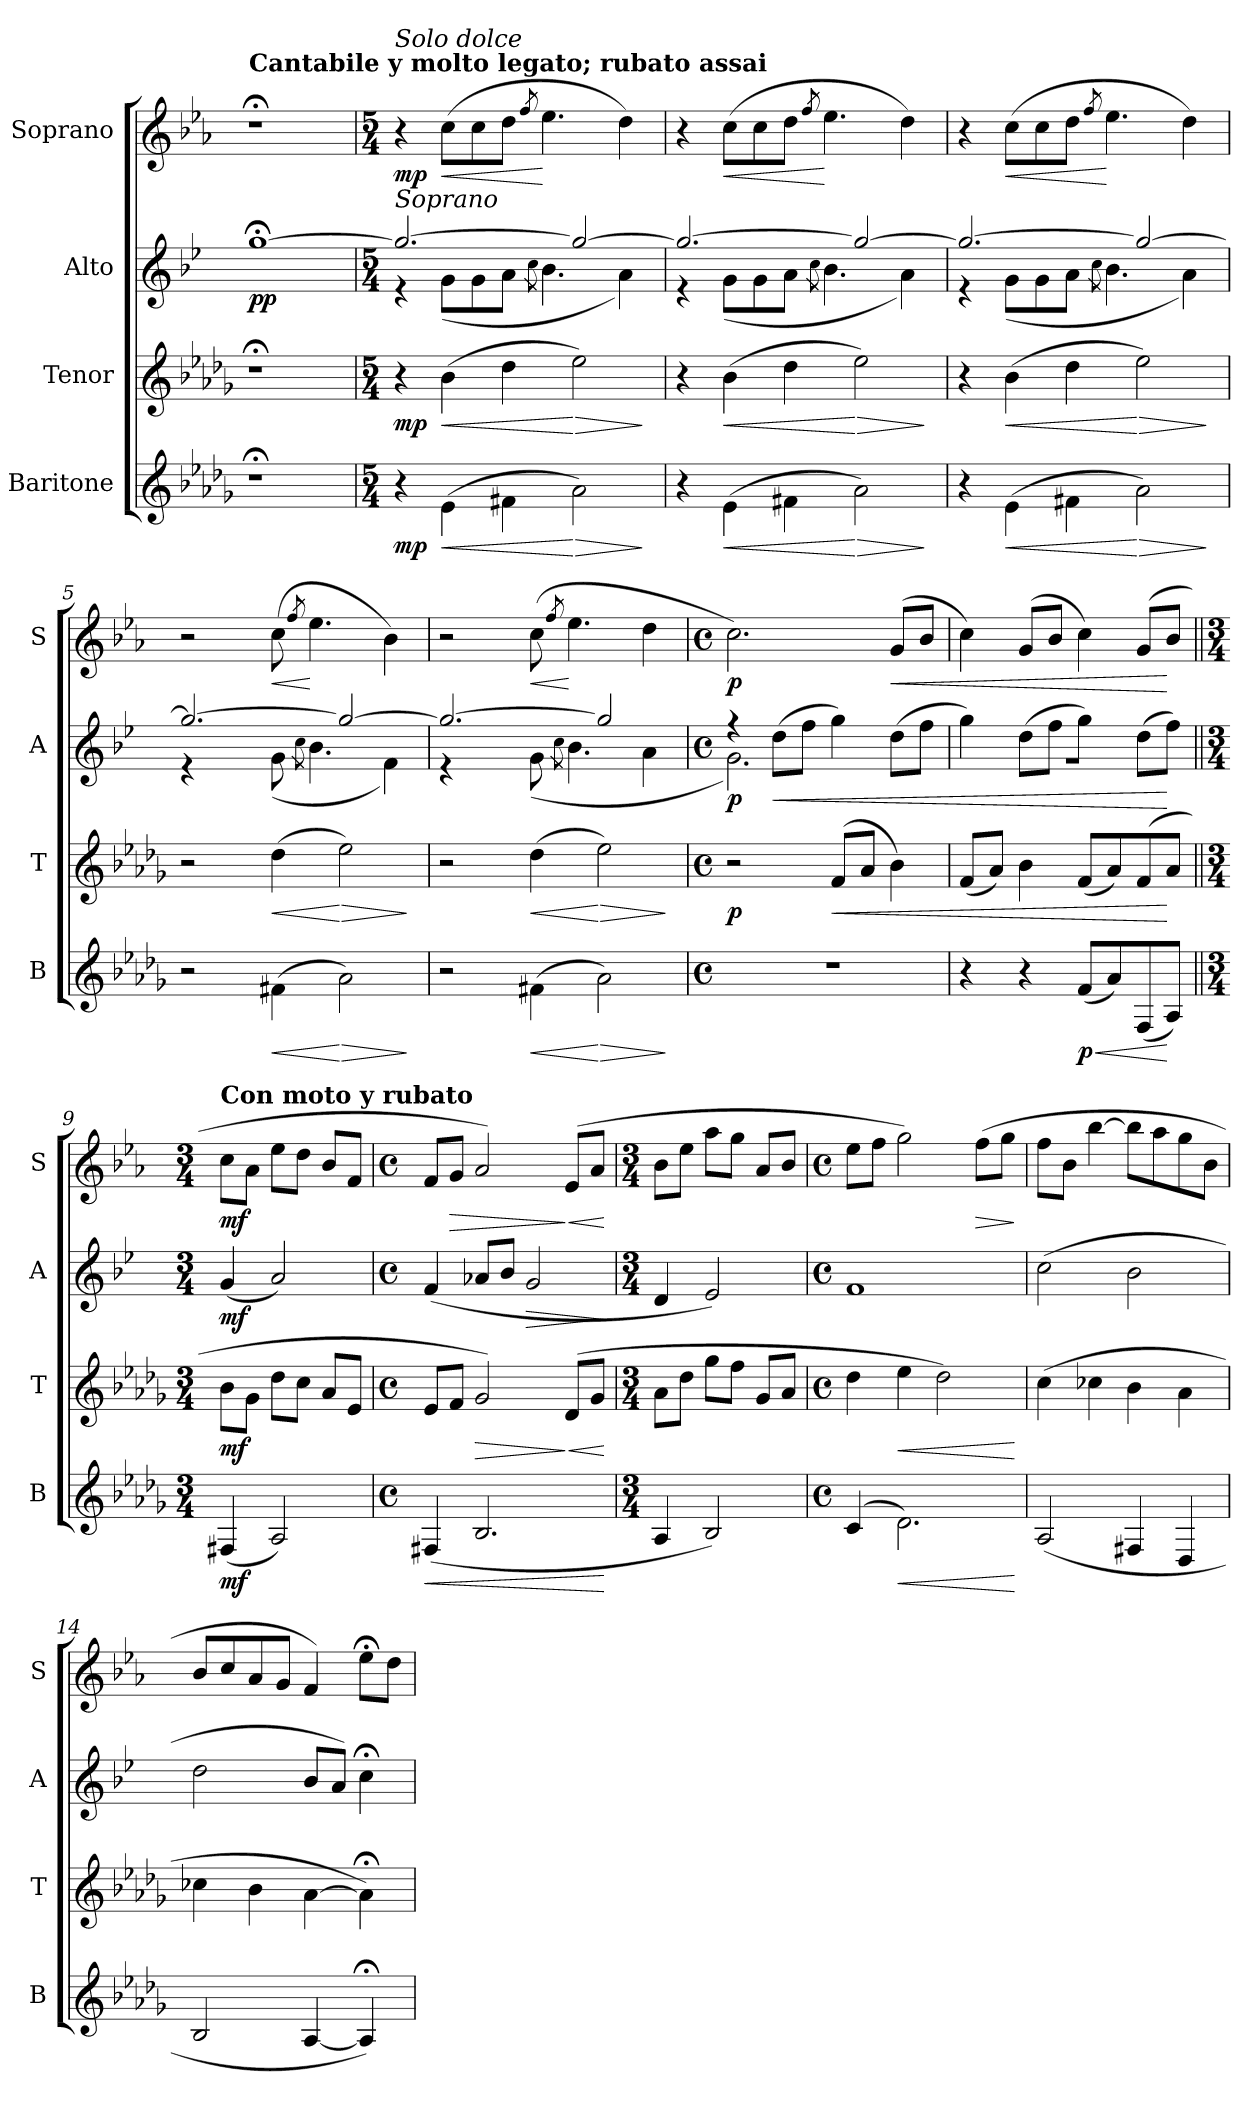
**kern	**dynam	**kern	**dynam	**kern	**dynam	**kern	**dynam
*part4	*part4	*part3	*part3	*part2	*part2	*part1	*part1
*staff4	*staff4	*staff3	*staff3	*staff2	*staff2	*staff1	*staff1
*I"Baritone	*	*I"Tenor	*	*I"Alto	*	*I"Soprano	*
*I'B	*	*I'T	*	*I'A	*	*I'S	*
*clefG2	*	*clefG2	*	*clefG2	*	*clefG2	*
*ITrd12c21	*	*ITrd8c14	*	*ITrd5c9	*	*ITrd1c2	*
*k[b-e-a-d-g-]	*	*k[b-e-a-d-g-]	*	*k[b-e-a-d-g-]	*	*k[b-e-a-d-g-]	*
=1	=1	=1	=1	=1	=1	=1	=1
!	!	!	!	!	!	!LO:TX:a:B:t=Cantabile y molto legato; rubato assai	!
!	!	!	!	!	!LO:DY:b	!	!
1r;<	.	1r;<	.	[1b-;<	pp	1r;<	.
=2	=2	=2	=2	=2	=2	=2	=2
*M5/4	*	*M5/4	*	*M5/4	*	*M5/4	*
*	*	*	*	*^	*	*	*
!	!	!	!	!	!	!	!LO:TX:a:i:t=Solo dolce	!
!	!	!	!	!LO:TX:a:i:t=Soprano	!	!	!	!
!	!LO:DY:b	!	!LO:DY:b	!	!	!	!	!LO:DY:b
4r	mp	4r	mp	2.b-/_	4r	.	4r	mp
!	!LO:HP:b	!	!LO:HP:b	!	!	!	!	!LO:HP:b
(>4E-\	<	(>4B-\	<	.	(<8B-\L	.	(>8b-\L	<
.	.	.	.	.	8B-\	.	8b-\	.
4F#X\	.	4d-\	.	.	8c\J	.	8cc\J	.
.	.	.	.	.	8qe-\	.	8qee-/	.
.	.	.	.	.	4.d-\	.	4.dd-\	[
!	!LO:HP:n=1:b	!	!LO:HP:n=1:b	!	!	!	!	!
2A-\)	[ >	2e-\)	[ >	2b-/_	.	.	.	.
.	.	.	.	.	4c\)	.	4cc\)	.
*	*	*	*	*v	*v	*	*	*
.	]	.	]	.	.	.	.
=3	=3	=3	=3	=3	=3	=3	=3
*	*	*	*	*^	*	*	*
4r	.	4r	.	2.b-/_	4r	.	4r	.
!	!LO:HP:b	!	!LO:HP:b	!	!	!	!	!LO:HP:b
(>4E-\	<	(>4B-\	<	.	(<8B-\L	.	(>8b-\L	<
.	.	.	.	.	8B-\	.	8b-\	.
4F#X\	.	4d-\	.	.	8c\J	.	8cc\J	.
.	.	.	.	.	8qe-\	.	8qee-/	.
.	.	.	.	.	4.d-\	.	4.dd-\	[
!	!LO:HP:n=1:b	!	!LO:HP:n=1:b	!	!	!	!	!
2A-\)	[ >	2e-\)	[ >	2b-/_	.	.	.	.
.	.	.	.	.	4c\)	.	4cc\)	.
*	*	*	*	*v	*v	*	*	*
.	]	.	]	.	.	.	.
=4	=4	=4	=4	=4	=4	=4	=4
*	*	*	*	*^	*	*	*
4r	.	4r	.	2.b-/_	4r	.	4r	.
!	!LO:HP:b	!	!LO:HP:b	!	!	!	!	!LO:HP:b
(>4E-\	<	(>4B-\	<	.	(<8B-\L	.	(>8b-\L	<
.	.	.	.	.	8B-\	.	8b-\	.
4F#X\	.	4d-\	.	.	8c\J	.	8cc\J	.
.	.	.	.	.	8qe-\	.	8qee-/	.
.	.	.	.	.	4.d-\	.	4.dd-\	[
!	!LO:HP:n=1:b	!	!LO:HP:n=1:b	!	!	!	!	!
2A-\)	[ >	2e-\)	[ >	2b-/_	.	.	.	.
.	.	.	.	.	4c\)	.	4cc\)	.
*	*	*	*	*v	*v	*	*	*
.	]	.	]	.	.	.	.
=5	=5	=5	=5	=5	=5	=5	=5
*	*	*	*	*^	*	*	*
2r	.	2r	.	2.b-/_	4r	.	2r	.
.	.	.	.	.	4ryy	.	.	.
!	!LO:HP:b	!	!LO:HP:b	!	!	!	!	!LO:HP:b
(>4F#X\	<	(>4d-\	<	.	(<8B-\	.	(>8b-\	<
.	.	.	.	.	8qe-\	.	8qee-/	.
.	.	.	.	.	4.d-\	.	4.dd-\	[
!	!LO:HP:n=1:b	!	!LO:HP:n=1:b	!	!	!	!	!
2A-\)	[ >	2e-\)	[ >	2b-/_	.	.	.	.
.	.	.	.	.	4A-\)	.	4a-\)	.
*	*	*	*	*v	*v	*	*	*
.	]	.	]	.	.	.	.
=6	=6	=6	=6	=6	=6	=6	=6
*	*	*	*	*^	*	*	*
2r	.	2r	.	2.b-/_	4r	.	2r	.
.	.	.	.	.	4ryy	.	.	.
!	!LO:HP:b	!	!LO:HP:b	!	!	!	!	!LO:HP:b
(>4F#X\	<	(>4d-\	<	.	(<8B-\	.	(>8b-\	<
.	.	.	.	.	8qe-\	.	8qee-/	.
.	.	.	.	.	4.d-\	.	4.dd-\	[
!	!LO:HP:n=1:b	!	!LO:HP:n=1:b	!	!	!	!	!
2A-\)	[ >	2e-\)	[ >	2b-/]	.	.	.	.
.	.	.	.	.	4c\	.	4cc\	.
*	*	*	*	*v	*v	*	*	*
.	]	.	]	.	.	.	.
!!LO:LB:g=z
=7	=7	=7	=7	=7	=7	=7	=7
*M4/4	*	*M4/4	*	*M4/4	*	*M4/4	*
*met(c)	*	*met(c)	*	*met(c)	*	*met(c)	*
*	*	*	*	*^	*	*	*
!	!	!	!LO:DY:b	!	!	!LO:DY:b	!	!LO:DY:b
1r	.	2r	p	4r	2.B-\)	p	2.b-\)	p
!	!	!	!	!	!	!LO:HP:b	!	!
.	.	.	.	(>8f\L	.	<	.	.
.	.	.	.	8a-\J	.	.	.	.
!	!	!	!LO:HP:b	!	!	!	!	!
.	.	(>8F/L	<	4b-\)	.	.	.	.
.	.	8A-/J	.	.	.	.	.	.
!	!	!	!	!	!	!	!	!LO:HP:b
.	.	4B-\)	.	(>8f\L	4ryy	.	(>8f/L	<
.	.	.	.	8a-\J	.	.	8a-/J	.
=8	=8	=8	=8	=8	=8	=8	=8	=8
4r	.	(<8F/L	.	4b-\)	1r	.	4b-\)	.
.	.	8A-/J)	.	.	.	.	.	.
4r	.	4B-\	.	(>8f\L	.	.	(>8f/L	.
.	.	.	.	8a-\J	.	.	8a-/J	.
!	!LO:HP:b	!	!	!	!	!	!	!
!	!LO:DY:n=1:b	!	!	!	!	!	!	!
(<8F/L	< p	(<8F/L	.	4b-\)	.	.	4b-\)	.
8A-/)	.	8A-/)	.	.	.	.	.	.
(<8FF/	.	(>8F/	.	(>8f\L	.	.	(>8f/L	.
8AA-/J)	[	8A-/J	[	8a-\J)	.	[	8a-/J	[
*	*	*	*	*v	*v	*	*	*
=9||	=9||	=9||	=9||	=9||	=9||	=9||	=9||
*M3/4	*	*M3/4	*	*M3/4	*	*M3/4	*
*	*	*	*	*	*	*MM72	*
!	!	!	!	!	!	!LO:TX:a:B:t=Con moto y rubato	!
!	!LO:DY:b	!	!LO:DY:b	!	!LO:DY:b	!	!LO:DY:b
(<4FF#X/	mf	8B-\L	mf	(<4B-/	mf	8b-\L	mf
.	.	8G-\J	.	.	.	8g-\J	.
2AA-/)	.	8d-\L	.	2c/)	.	8dd-\L	.
.	.	8c\J	.	.	.	8cc\J	.
.	.	8A-/L	.	.	.	8a-/L	.
.	.	8E-/J	.	.	.	8e-/J	.
=10	=10	=10	=10	=10	=10	=10	=10
*M4/4	*	*M4/4	*	*M4/4	*	*M4/4	*
*met(c)	*	*met(c)	*	*met(c)	*	*met(c)	*
!	!LO:HP:b	!	!	!	!	!	!
(<4FF#X/	<	8E-/L	.	(<4A-/	.	8e-/L	.
!	!	!	!	!	!	!	!LO:HP:b
.	.	8F/J	.	.	.	8f/J	>
!	!	!	!LO:HP:b	!	!	!	!
2.BB-/	.	2G-/)	>	8c-X/L	.	2g-/)	.
.	.	.	.	8d-/J	.	.	.
!	!	!	!	!	!LO:HP:b	!	!
.	.	.	.	2B-/	>	.	.
!	!	!	!LO:HP:n=1:b	!	!	!	!LO:HP:n=1:b
.	.	(>8D-/L	] <	.	.	(>8d-/L	] <
.	.	8G-/J	.	.	.	8g-/J	.
.	[	.	[	.	]	.	[
=11	=11	=11	=11	=11	=11	=11	=11
*M3/4	*	*M3/4	*	*M3/4	*	*M3/4	*
4AA-/	.	8A-\L	.	4F/	.	8a-\L	.
.	.	8d-\J	.	.	.	8dd-\J	.
2BB-/)	.	8g-\L	.	2G-/)	.	8gg-\L	.
.	.	8f\J	.	.	.	8ff\J	.
.	.	8G-/L	.	.	.	8g-/L	.
.	.	8A-/J	.	.	.	8a-/J	.
=12	=12	=12	=12	=12	=12	=12	=12
*M4/4	*	*M4/4	*	*M4/4	*	*M4/4	*
*met(c)	*	*met(c)	*	*met(c)	*	*met(c)	*
(>4C/	.	4d-\	.	1A-	.	8dd-\L	.
.	.	.	.	.	.	8ee-\J	.
!	!LO:HP:b	!	!LO:HP:b	!	!	!	!
2.D-\)	<	4e-\	<	.	.	2ff\)	.
.	.	2d-\)	.	.	.	.	.
!	!	!	!	!	!	!	!LO:HP:b
.	.	.	.	.	.	(>8ee-\L	>
.	.	.	.	.	.	8ff\J	.
.	[	.	[	.	.	.	]
!!LO:PB:g=z
=13	=13	=13	=13	=13	=13	=13	=13
(<2AA-/	.	(>4c\	.	(>2e-\	.	8ee-\L	.
.	.	.	.	.	.	8a-\J	.
.	.	4c-X\	.	.	.	[4aa-\	.
4FF#X/	.	4B-\	.	2d-\	.	8aa-\L]	.
.	.	.	.	.	.	8gg-\	.
4DD-/	.	4A-\	.	.	.	8ff\	.
.	.	.	.	.	.	8a-\J	.
=14	=14	=14	=14	=14	=14	=14	=14
2BB-/	.	4c-X\	.	2f\	.	8a-/L	.
.	.	.	.	.	.	8b-/	.
.	.	4B-\	.	.	.	8g-/	.
.	.	.	.	.	.	8f/J	.
[4AA-/	.	[4A-\	.	8d-/L	.	4e-/)	.
.	.	.	.	8c/J)	.	.	.
*	*	*	*	*	*	*MM50	*
4AA-;/])	.	4A-;<\])	.	4e-;<\	.	8dd-;<\L	.
*	*	*	*	*	*	*MM72	*
.	.	.	.	.	.	8cc\J	.
=	=	=	=	=	=	=	=
*-	*-	*-	*-	*-	*-	*-	*-
